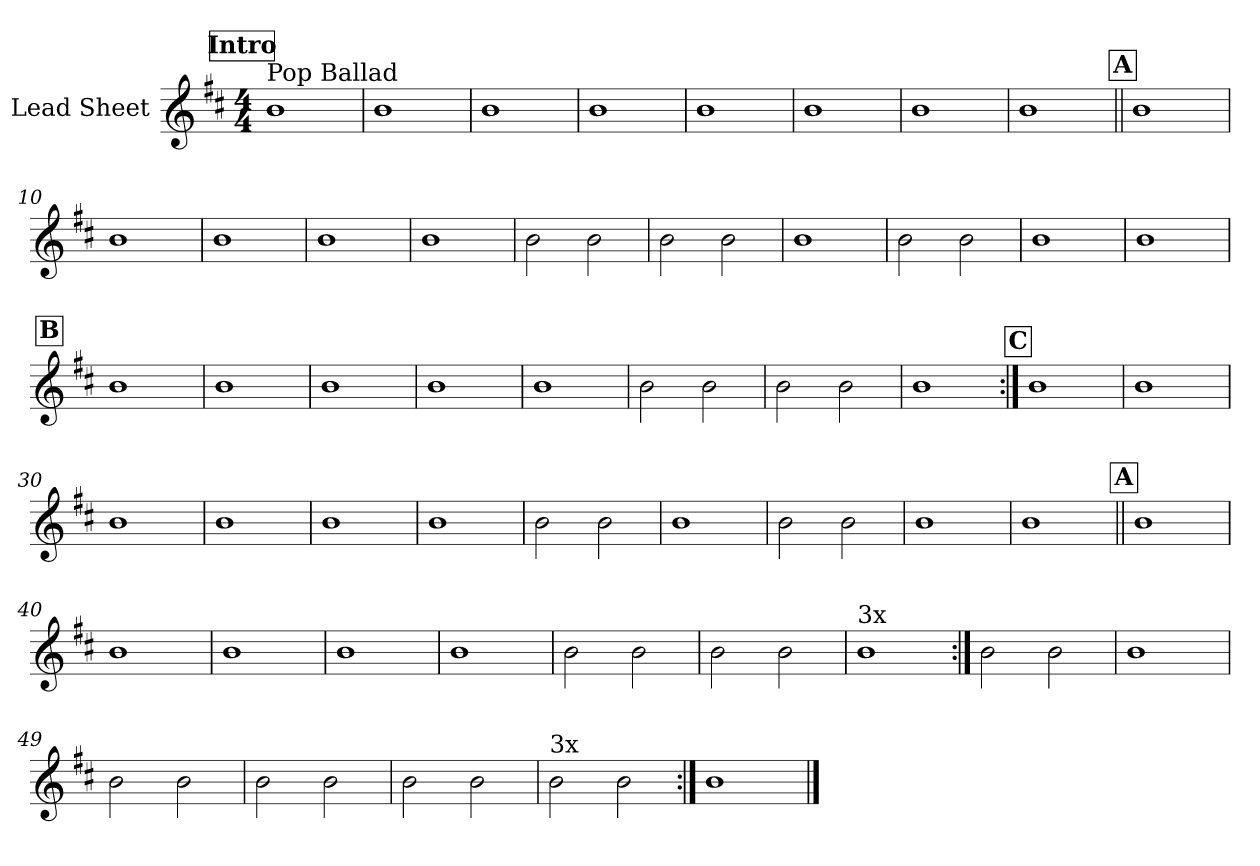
**kern
*part1
*staff1
*I"Lead Sheet
*clefG2
*k[f#c#]
*D:
*M4/4
*MM100
!!LO:REH:place=s1:a:fs=14:t=Intro
=1
!LO:TX:a:t=Pop Ballad
1b
=2
1b
=3
1b
=4
1b
=5
1b
=6
1b
=7
1b
=8
1b
!!LO:LB:g=z
!!LO:REH:place=s1:a:fs=14:t=A
=9||
1b
=10
1b
=11
1b
=12
1b
!!LO:LB:g=z
=13
1b
=14
2b\
2b\
=15
2b\
2b\
=16
1b
!!LO:LB:g=z
=17
2b\
2b\
=18
1b
=19
1b
!!LO:REH:place=s1:a:fs=14:t=B
=20
1b
=21
1b
!!LO:LB:g=z
=22
1b
=23
1b
=24
1b
=25
2b\
2b\
!!LO:LB:g=z
=26
2b\
2b\
=27
1b
!!LO:REH:place=s1:a:fs=14:t=C
=28:|!
1b
=29
1b
!!LO:LB:g=z
=30
1b
=31
1b
=32
1b
=33
1b
!!LO:LB:g=z
=34
2b\
2b\
=35
1b
=36
2b\
2b\
=37
1b
=38
1b
!!LO:LB:g=z
!!LO:REH:place=s1:a:fs=14:t=A
=39||
1b
=40
1b
=41
1b
=42
1b
!!LO:LB:g=z
=43
1b
=44
2b\
2b\
=45
2b\
2b\
=46
!LO:TX:a:t=3x
1b
!!LO:PB:g=z
=47:|!
2b\
2b\
=48
1b
=49
2b\
2b\
=50
2b\
2b\
!!LO:LB:g=z
=51
2b\
2b\
=52
!LO:TX:a:t=3x
2b\
2b\
=53:|!
1b
==
*-
